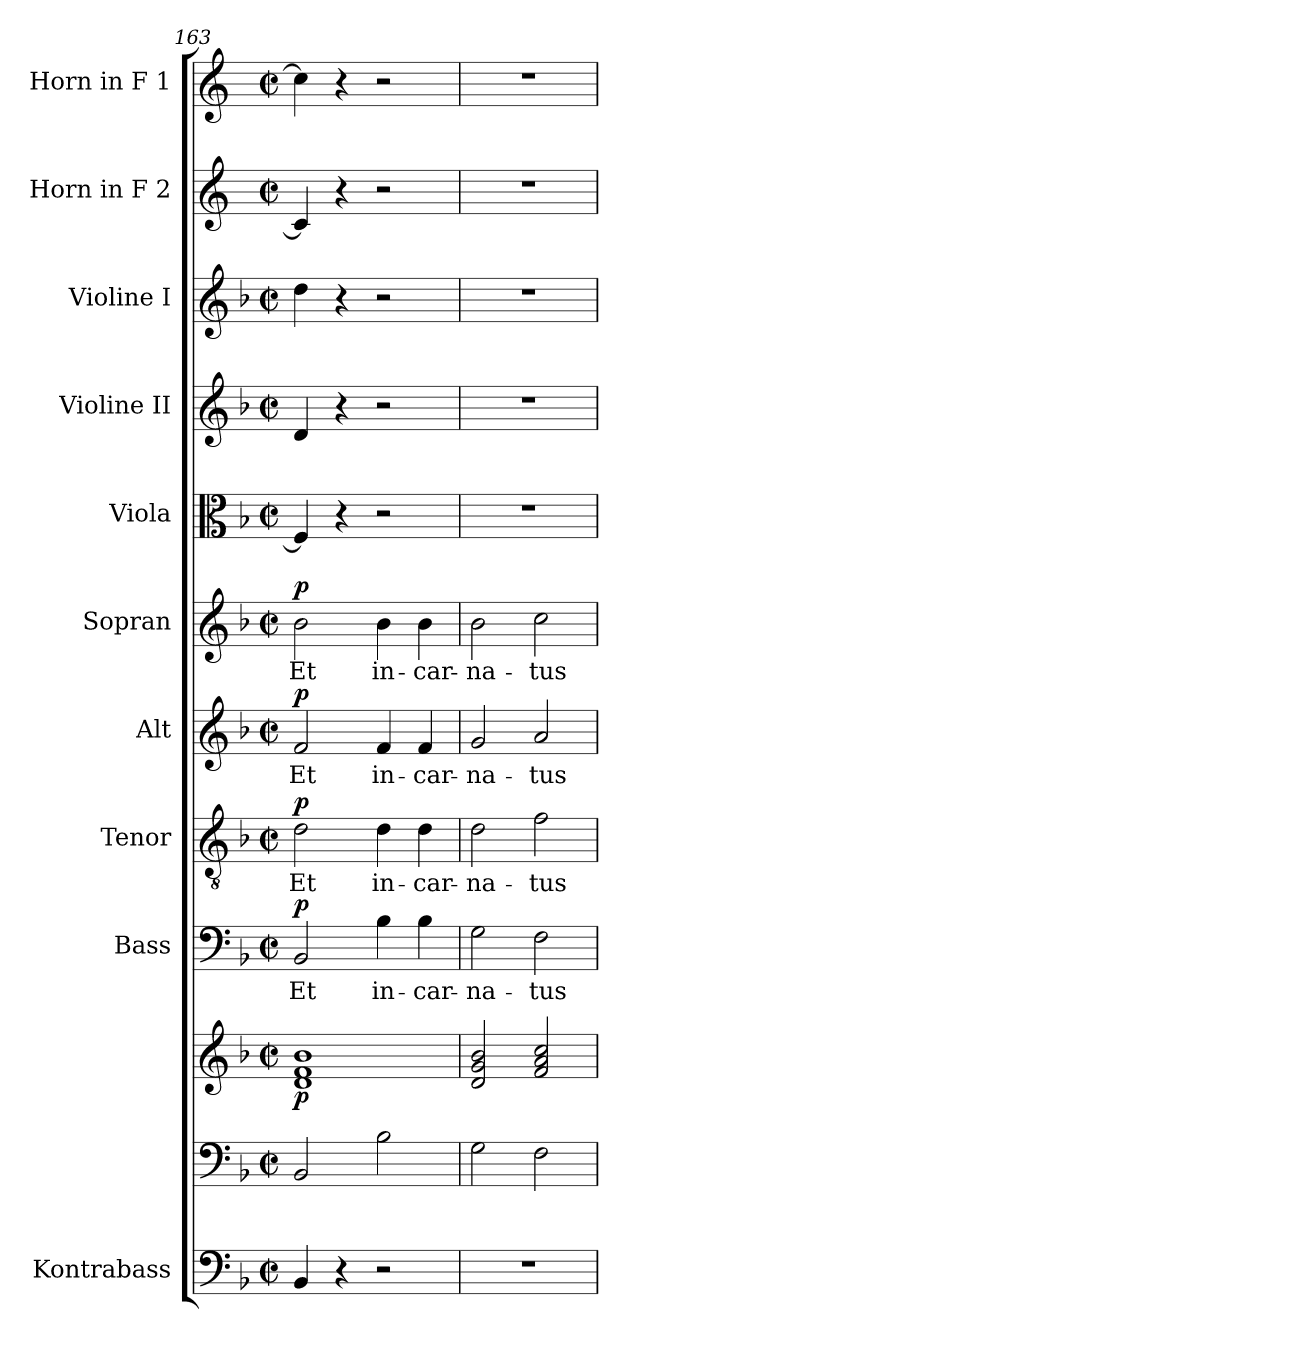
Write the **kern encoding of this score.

**kern	**kern	**kern	**dynam	**kern	**text	**dynam	**kern	**text	**dynam	**kern	**text	**dynam	**kern	**text	**dynam	**kern	**kern	**kern	**kern	**kern
*part11	*part10	*part10	*part10	*part9	*part9	*part9	*part8	*part8	*part8	*part7	*part7	*part7	*part6	*part6	*part6	*part5	*part4	*part3	*part2	*part1
*staff12	*staff11	*staff10	*staff10/11	*staff9	*staff9	*staff9	*staff8	*staff8	*staff8	*staff7	*staff7	*staff7	*staff6	*staff6	*staff6	*staff5	*staff4	*staff3	*staff2	*staff1
*I"Kontrabass	*	*	*	*I"Bass	*	*	*I"Tenor	*	*	*I"Alt	*	*	*I"Sopran	*	*	*I"Viola	*I"Violine II	*I"Violine I	*I"Horn in F 2	*I"Horn in F 1
*I'Kb.	*	*	*	*I'B	*	*	*I'T	*	*	*I'A	*	*	*I'S	*	*	*I'Vla.	*I'Vl. II	*I'Vl. I	*I'Hrn. 2	*I'Hrn. 1
*clefF4	*clefF4	*clefG2	*	*clefF4	*	*	*clefGv2	*	*	*clefG2	*	*	*clefG2	*	*	*clefC3	*clefG2	*clefG2	*clefG2	*clefG2
*ITrd7c12	*	*	*	*	*	*	*	*	*	*	*	*	*	*	*	*	*	*	*ITrd4c7	*ITrd4c7
*k[b-]	*k[b-]	*k[b-]	*	*k[b-]	*	*	*k[b-]	*	*	*k[b-]	*	*	*k[b-]	*	*	*k[b-]	*k[b-]	*k[b-]	*k[b-]	*k[b-]
*F:	*F:	*F:	*	*F:	*	*	*F:	*	*	*F:	*	*	*F:	*	*	*F:	*F:	*F:	*F:	*F:
*M2/2	*M2/2	*M2/2	*	*M2/2	*	*	*M2/2	*	*	*M2/2	*	*	*M2/2	*	*	*M2/2	*M2/2	*M2/2	*M2/2	*M2/2
*met(c|)	*met(c|)	*met(c|)	*	*met(c|)	*	*	*met(c|)	*	*	*met(c|)	*	*	*met(c|)	*	*	*met(c|)	*met(c|)	*met(c|)	*met(c|)	*met(c|)
=163	=163	=163	=163	=163	=163	=163	=163	=163	=163	=163	=163	=163	=163	=163	=163	=163	=163	=163	=163	=163
!	!	!	!LO:DY:b	!	!LO:LY:b	!LO:DY:a	!	!LO:LY:b	!LO:DY:a	!	!LO:LY:b	!LO:DY:a	!	!LO:LY:b	!LO:DY:a	!	!	!	!	!
4BBB-/	2BB-/	1d 1f 1b-	p	2BB-/	Et	p	2d\	Et	p	2f/	Et	p	2b-\	Et	p	4F/]	4d/	4dd\	4F/]	4f\]
4r	.	.	.	.	.	.	.	.	.	.	.	.	.	.	.	4r	4r	4r	4r	4r
!	!	!	!	!	!LO:LY:b	!	!	!LO:LY:b	!	!	!LO:LY:b	!	!	!LO:LY:b	!	!	!	!	!	!
2r	2B-\	.	.	4B-\	in-	.	4d\	in-	.	4f/	in-	.	4b-\	in-	.	2r	2r	2r	2r	2r
!	!	!	!	!	!LO:LY:b	!	!	!LO:LY:b	!	!	!LO:LY:b	!	!	!LO:LY:b	!	!	!	!	!	!
.	.	.	.	4B-\	-car-	.	4d\	-car-	.	4f/	-car-	.	4b-\	-car-	.	.	.	.	.	.
!!LO:PB:g=z
=164	=164	=164	=164	=164	=164	=164	=164	=164	=164	=164	=164	=164	=164	=164	=164	=164	=164	=164	=164	=164
!	!	!	!	!	!LO:LY:b	!	!	!LO:LY:b	!	!	!LO:LY:b	!	!	!LO:LY:b	!	!	!	!	!	!
1r	2G\	2d/ 2g/ 2b-/	.	2G\	-na-	.	2d\	-na-	.	2g/	-na-	.	2b-\	-na-	.	1r	1r	1r	1r	1r
!	!	!	!	!	!LO:LY:b	!	!	!LO:LY:b	!	!	!LO:LY:b	!	!	!LO:LY:b	!	!	!	!	!	!
.	2F\	2f/ 2a/ 2cc/	.	2F\	-tus	.	2f\	-tus	.	2a/	-tus	.	2cc\	-tus	.	.	.	.	.	.
=	=	=	=	=	=	=	=	=	=	=	=	=	=	=	=	=	=	=	=	=
*-	*-	*-	*-	*-	*-	*-	*-	*-	*-	*-	*-	*-	*-	*-	*-	*-	*-	*-	*-	*-
